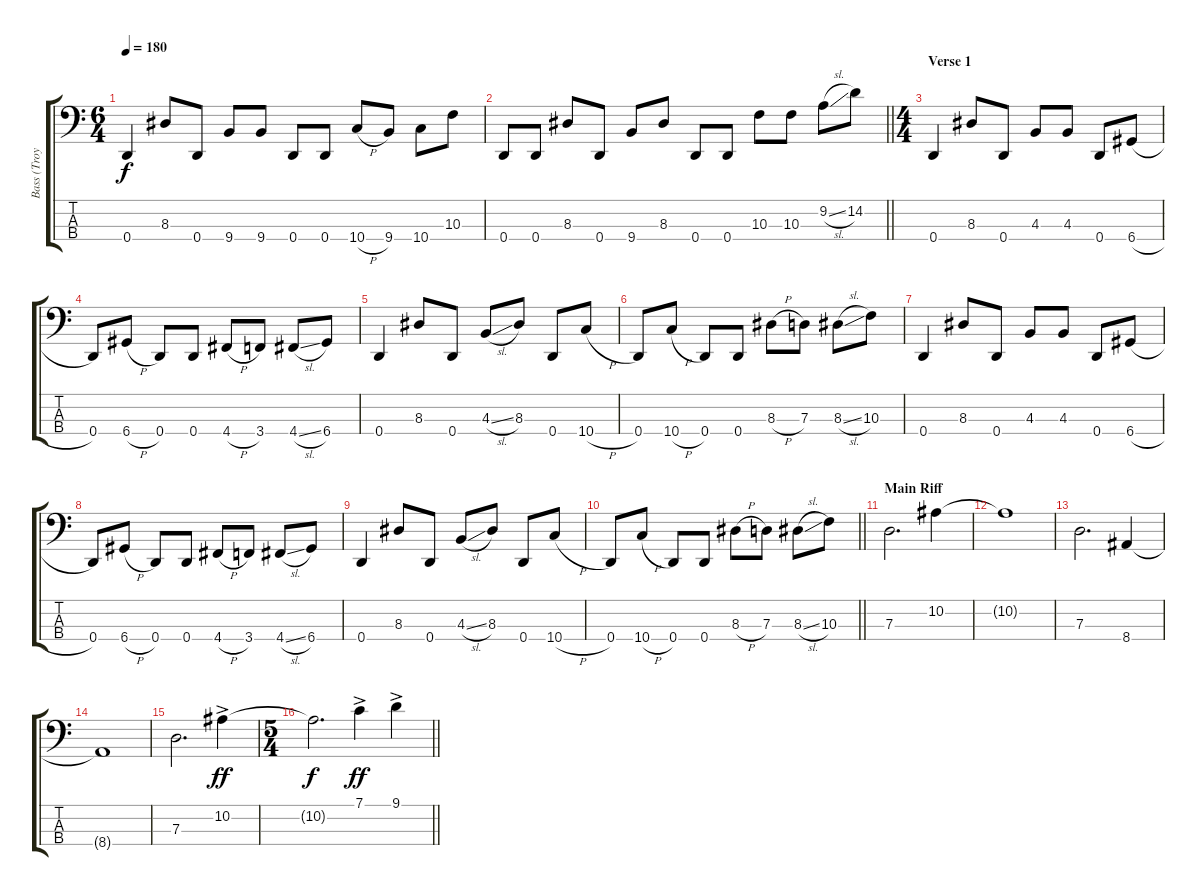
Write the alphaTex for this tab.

\track ("Bass (Troy Sanders)" "Bass (Troy") {instrument electricbassfinger}
\staff {score tabs}
\tuning (F2 C2 G1 D1) {hide}
\ts (6 4)
\tempo 180
\clef f4
\ks c
0.4.4{dy f} 8.3.8 0.4.8 9.4.8 9.4.8 0.4.8 0.4.8 10.4{h}.8 9.4.8 10.4.8 10.3.8 |
\barLineRight lightlight
0.4.8 0.4.8 8.3.8 0.4.8 9.4.8 8.3.8 0.4.8 0.4.8 10.3.8 10.3.8 9.2{sl}.8 14.2.8 |
\ts (4 4)
\section ("" "Verse 1")
0.4.4 8.3.8 0.4.8 4.3.8 4.3.8 0.4.8 6.4{h}.8 |
0.4.8 6.4{h}.8 0.4.8 0.4.8 4.4{h}.8 3.4.8 4.4{sl}.8 6.4.8 |
0.4.4 8.3.8 0.4.8 4.3{sl}.8 8.3.8 0.4.8 10.4{h}.8 |
0.4.8 10.4{h}.8 0.4.8 0.4.8 8.3{h}.8 7.3.8 8.3{sl}.8 10.3.8 |
0.4.4 8.3.8 0.4.8 4.3.8 4.3.8 0.4.8 6.4{h}.8 |
0.4.8 6.4{h}.8 0.4.8 0.4.8 4.4{h}.8 3.4.8 4.4{sl}.8 6.4.8 |
0.4.4 8.3.8 0.4.8 4.3{sl}.8 8.3.8 0.4.8 10.4{h}.8 |
\barLineRight lightlight
0.4.8 10.4{h}.8 0.4.8 0.4.8 8.3{h}.8 7.3.8 8.3{sl}.8 10.3.8 |
\section ("" "Main Riff")
7.3.2{d volume 14 instrument electricbassfinger} 10.2.4 |
10.2{t}.1 |
7.3.2{d} 8.4.4 |
8.4{t}.1 |
7.3.2{d} 10.2{ac}.4{dy ff} |
\ts (5 4)
\barLineRight lightlight
10.2{t}.2{d dy f} 7.1{ac}.4{dy ff} 9.1{ac}.4
